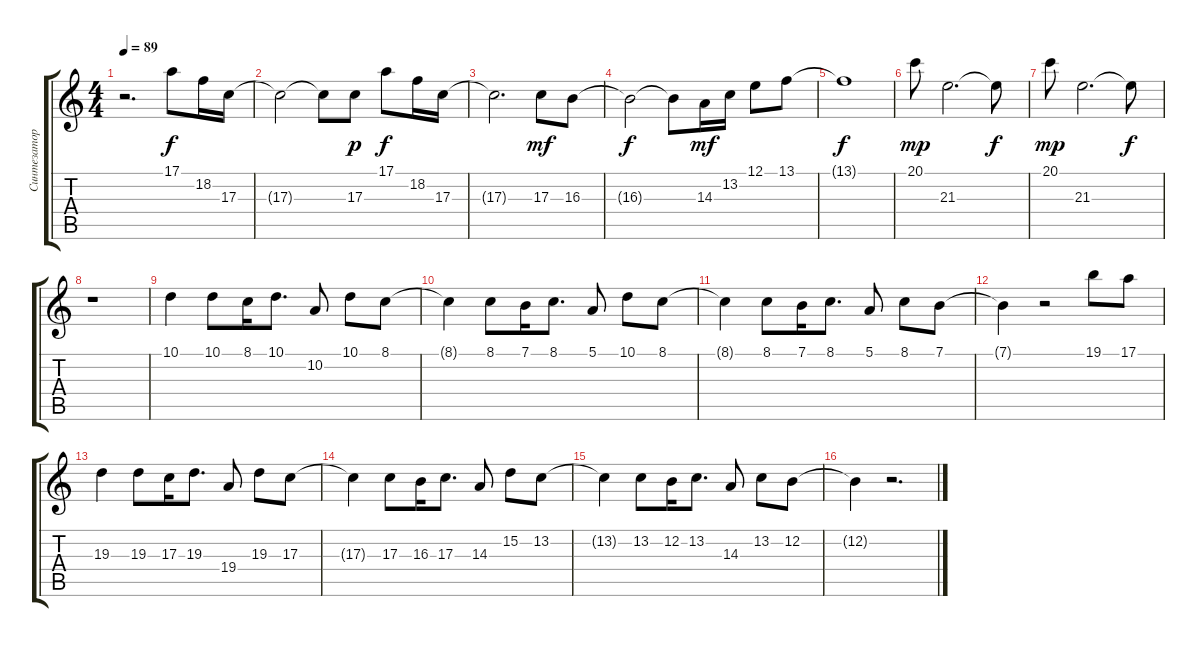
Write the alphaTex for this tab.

\track ("Синтезатор " "Синтезатор") {instrument acousticgrandpiano}
\staff {score tabs}
\tuning (E4 B3 G3 D3 A2 E2) {hide}
\ts (4 4)
\tempo 89
\clef g2
\ks c
r.2{d dy mp} 17.1.8{dy f} 18.2.16 17.3.16 |
17.3{t}.2 17.3{t}.8 17.3.8{dy p} 17.1.8{dy f} 18.2.16 17.3.16 |
17.3{t}.2{d} 17.3.8{dy mf} 16.3.8 |
16.3{t}.2{dy f} 16.3{t}.8 14.3.16{dy mf} 13.2.16 12.1.8 13.1.8 |
13.1{t}.1{dy f} |
20.1.8{dy mp} 21.3.2{d} 21.3{t}.8{dy f} |
20.1.8{dy mp} 21.3.2{d} 21.3{t}.8{dy f} |
r.1 |
10.1.4 10.1.8 8.1.16 10.1.8{d} 10.2.8 10.1.8 8.1.8 |
8.1{t}.4 8.1.8 7.1.16 8.1.8{d} 5.1.8 10.1.8 8.1.8 |
8.1{t}.4 8.1.8 7.1.16 8.1.8{d} 5.1.8 8.1.8 7.1.8 |
7.1{t}.4 r.2 19.1.8 17.1.8 |
19.3.4 19.3.8 17.3.16 19.3.8{d} 19.4.8 19.3.8 17.3.8 |
17.3{t}.4 17.3.8 16.3.16 17.3.8{d} 14.3.8 15.2.8 13.2.8 |
13.2{t}.4 13.2.8 12.2.16 13.2.8{d} 14.3.8 13.2.8 12.2.8 |
12.2{t}.4 r.2{d}
